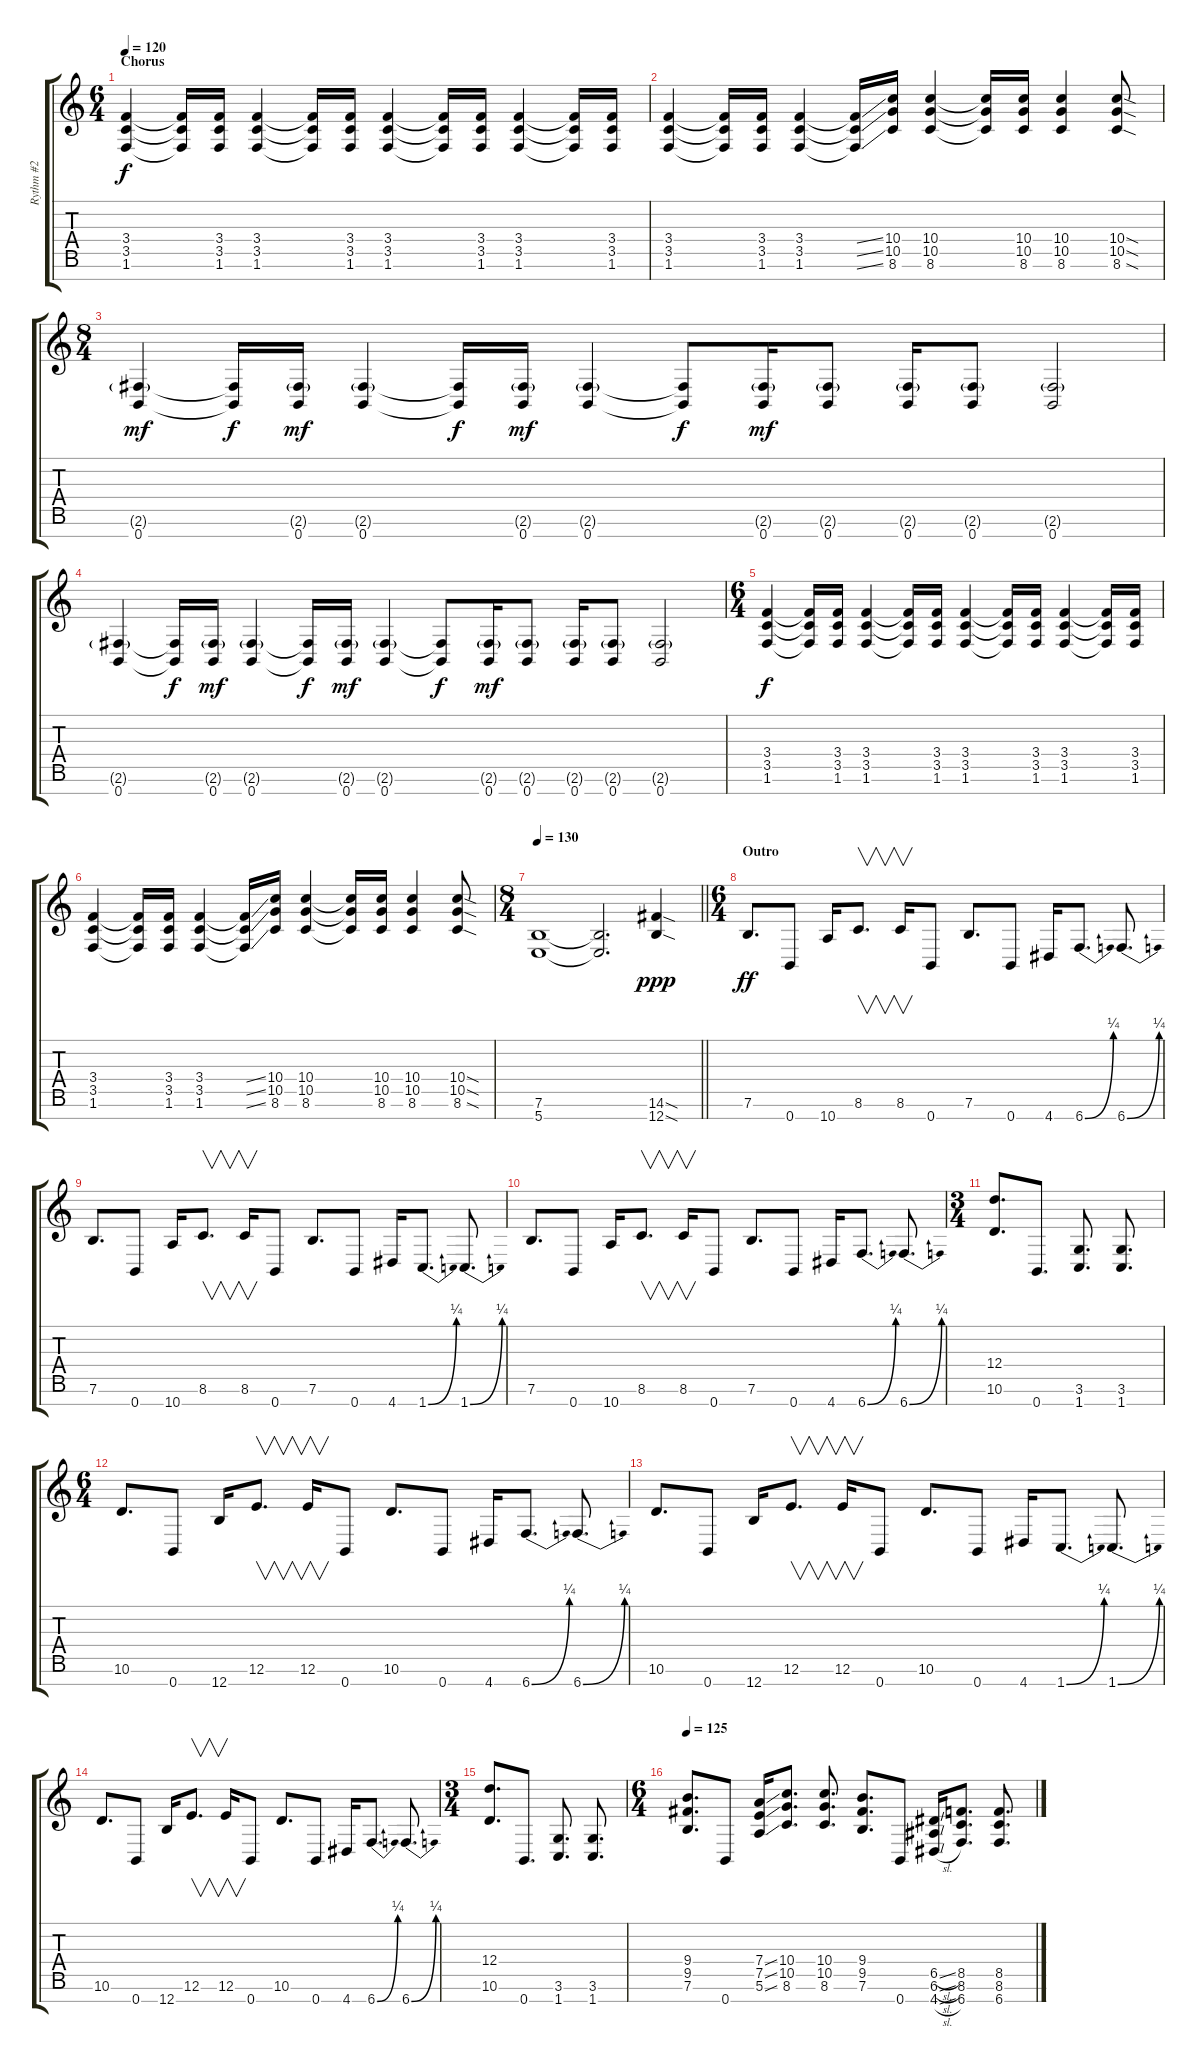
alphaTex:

\track ("Rythm #2" "Rythm #2") {instrument distortionguitar}
\staff {score tabs}
\tuning (E4 B3 G3 D3 A2 E2 B1) {hide}
\ts (6 4)
\section ("" "Chorus")
\tempo 120
\clef g2
\ks c
(3.4 3.5 1.6).4{dy f} (3.4{t} 3.5{t} 1.6{t}).16 (3.4 3.5 1.6).16 (3.4 3.5 1.6).4 (3.4{t} 3.5{t} 1.6{t}).16 (3.4 3.5 1.6).16 (3.4 3.5 1.6).4 (3.4{t} 3.5{t} 1.6{t}).16 (3.4 3.5 1.6).16 (3.4 3.5 1.6).4 (3.4{t} 3.5{t} 1.6{t}).16 (3.4 3.5 1.6).16 |
(3.4 3.5 1.6).4 (3.4{t} 3.5{t} 1.6{t}).16 (3.4 3.5 1.6).16 (3.4 3.5 1.6).4 (3.4{ss t} 3.5{ss t} 1.6{ss t}).16 (10.4 10.5 8.6).16 (10.4 10.5 8.6).4 (10.4{t} 10.5{t} 8.6{t}).16 (10.4 10.5 8.6).16 (10.4 10.5 8.6).4 (10.4{sod} 10.5{sod} 8.6{sod}).8 |
\ts (8 4)
(2.6{g} 0.7).4{dy mf} (2.6{t} 0.7{t}).16{dy f} (2.6{g} 0.7).16{dy mf} (2.6{g} 0.7).4 (2.6{t} 0.7{t}).16{dy f} (2.6{g} 0.7).16{dy mf} (2.6{g} 0.7).4 (2.6{t} 0.7{t}).8{dy f} (2.6{g} 0.7).16{dy mf} (2.6{g} 0.7).8 (2.6{g} 0.7).16 (2.6{g} 0.7).8 (2.6{g} 0.7).2 |
(2.6{g} 0.7).4 (2.6{t} 0.7{t}).16{dy f} (2.6{g} 0.7).16{dy mf} (2.6{g} 0.7).4 (2.6{t} 0.7{t}).16{dy f} (2.6{g} 0.7).16{dy mf} (2.6{g} 0.7).4 (2.6{t} 0.7{t}).8{dy f} (2.6{g} 0.7).16{dy mf} (2.6{g} 0.7).8 (2.6{g} 0.7).16 (2.6{g} 0.7).8 (2.6{g} 0.7).2 |
\ts (6 4)
(3.4 3.5 1.6).4{dy f} (3.4{t} 3.5{t} 1.6{t}).16 (3.4 3.5 1.6).16 (3.4 3.5 1.6).4 (3.4{t} 3.5{t} 1.6{t}).16 (3.4 3.5 1.6).16 (3.4 3.5 1.6).4 (3.4{t} 3.5{t} 1.6{t}).16 (3.4 3.5 1.6).16 (3.4 3.5 1.6).4 (3.4{t} 3.5{t} 1.6{t}).16 (3.4 3.5 1.6).16 |
(3.4 3.5 1.6).4 (3.4{t} 3.5{t} 1.6{t}).16 (3.4 3.5 1.6).16 (3.4 3.5 1.6).4 (3.4{ss t} 3.5{ss t} 1.6{ss t}).16 (10.4 10.5 8.6).16 (10.4 10.5 8.6).4 (10.4{t} 10.5{t} 8.6{t}).16 (10.4 10.5 8.6).16 (10.4 10.5 8.6).4 (10.4{sod} 10.5{sod} 8.6{sod}).8 |
\ts (8 4)
\tempo 130
\barLineRight lightlight
(7.6 5.7).1 (7.6{t} 5.7{t}).2{d} (14.6{sod} 12.7{sod}).4{dy ppp} |
\ts (6 4)
\section ("" "Outro")
7.6.8{d dy ff} 0.7.8 10.7.16 8.6.8{v d} 8.6.16{v} 0.7.8 7.6.8{d} 0.7.8 4.7.16 6.7{be (bend 0 0 60 1)}.8{d} 6.7{be (bend 0 0 60 1)}.8{d} |
7.6.8{d} 0.7.8 10.7.16 8.6.8{v d} 8.6.16{v} 0.7.8 7.6.8{d} 0.7.8 4.7.16 1.7{be (bend 0 0 60 1)}.8{d} 1.7{be (bend 0 0 60 1)}.8{d} |
7.6.8{d} 0.7.8 10.7.16 8.6.8{v d} 8.6.16{v} 0.7.8 7.6.8{d} 0.7.8 4.7.16 6.7{be (bend 0 0 60 1)}.8{d} 6.7{be (bend 0 0 60 1)}.8{d} |
\ts (3 4)
(12.4 10.6).8{d} 0.7.8{d} (3.6 1.7).8{d} (3.6 1.7).8{d} |
\ts (6 4)
10.6.8{d} 0.7.8 12.7.16 12.6.8{v d} 12.6.16{v} 0.7.8 10.6.8{d} 0.7.8 4.7.16 6.7{be (bend 0 0 60 1)}.8{d} 6.7{be (bend 0 0 60 1)}.8{d} |
10.6.8{d} 0.7.8 12.7.16 12.6.8{v d} 12.6.16{v} 0.7.8 10.6.8{d} 0.7.8 4.7.16 1.7{be (bend 0 0 60 1)}.8{d} 1.7{be (bend 0 0 60 1)}.8{d} |
10.6.8{d} 0.7.8 12.7.16 12.6.8{v d} 12.6.16{v} 0.7.8 10.6.8{d} 0.7.8 4.7.16 6.7{be (bend 0 0 60 1)}.8{d} 6.7{be (bend 0 0 60 1)}.8{d} |
\ts (3 4)
(12.4 10.6).8{d} 0.7.8{d} (3.6 1.7).8{d} (3.6 1.7).8{d} |
\ts (6 4)
\tempo 125
(9.4 9.5 7.6).8{d} 0.7.8 (7.4{ss} 7.5{ss} 5.6{ss}).16 (10.4 10.5 8.6).8{d} (10.4 10.5 8.6).8{d} (9.4 9.5 7.6).8{d} 0.7.8 (6.5{sl} 6.6{sl} 4.7{sl}).16 (8.5 8.6 6.7).8{d} (8.5 8.6 6.7).8{d}
